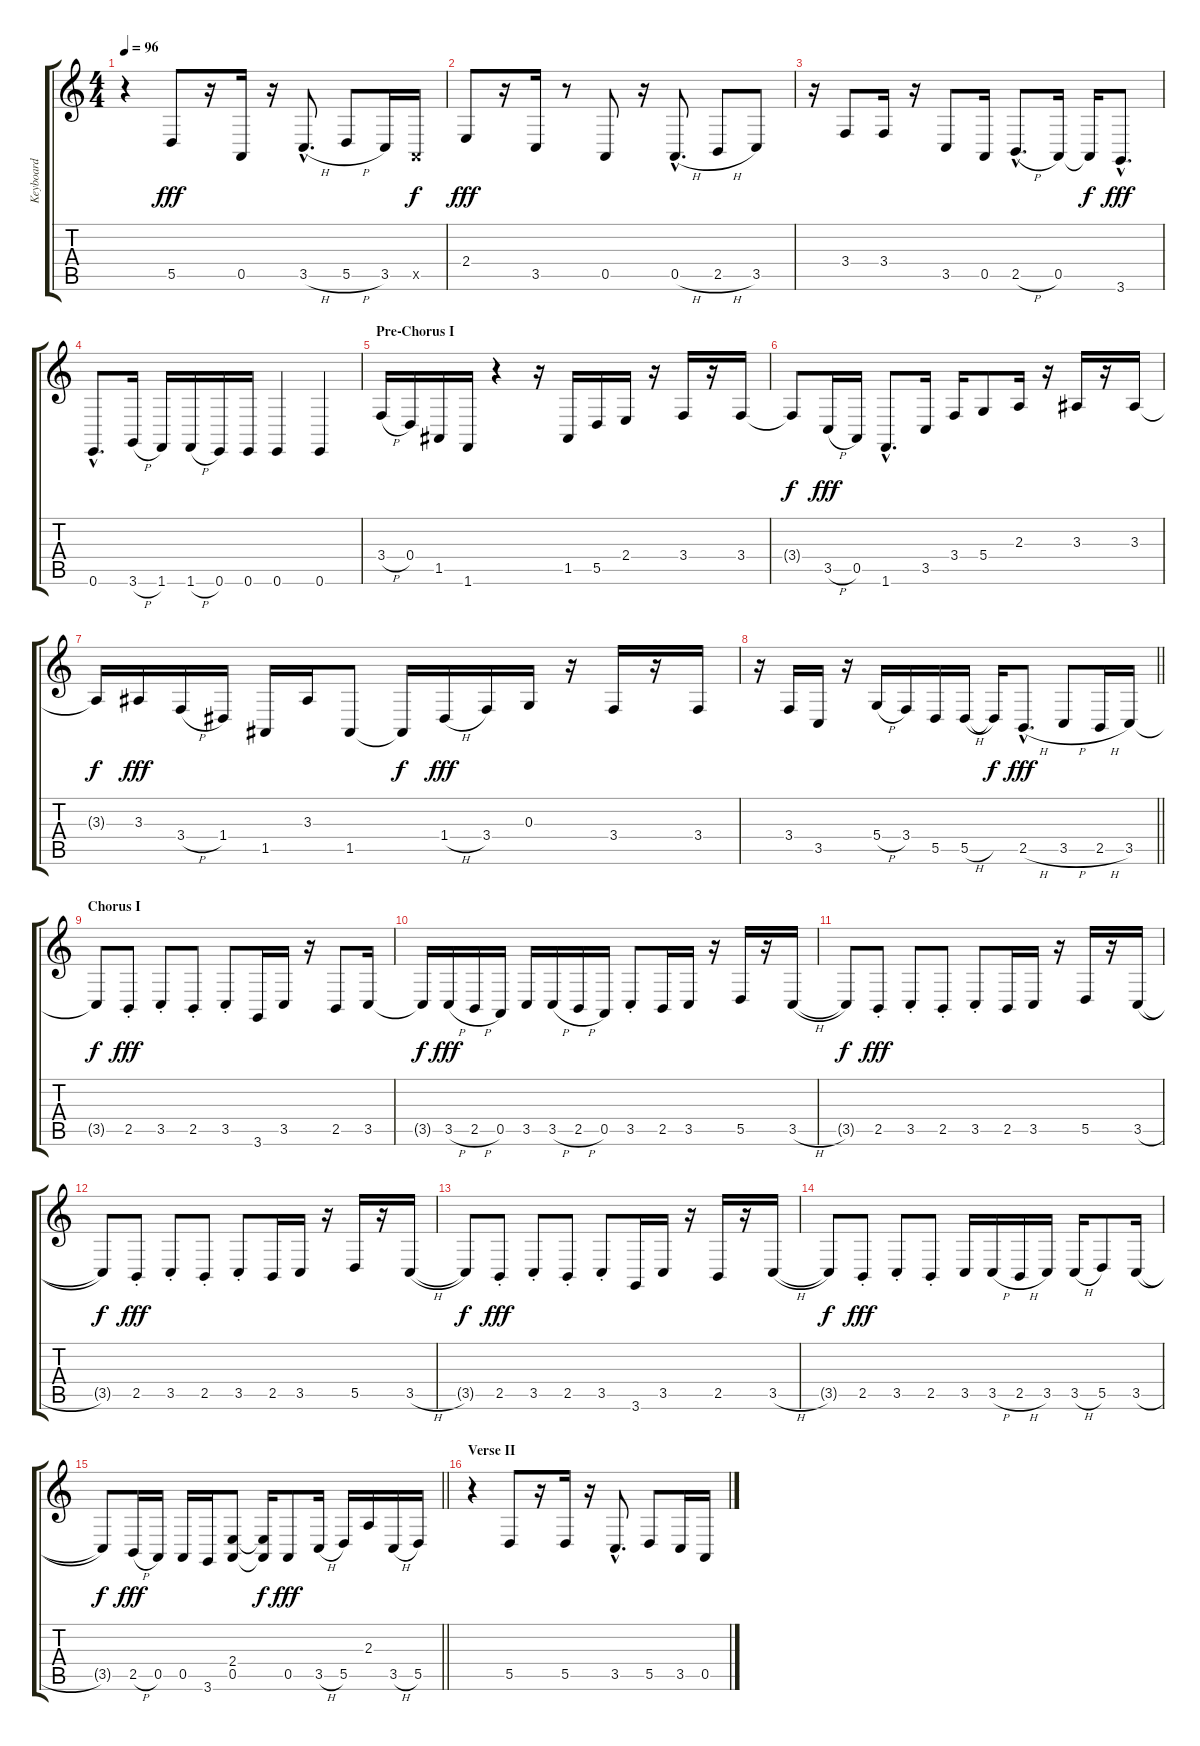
\track ("Keyboard" "Keyboard") {instrument lead1square}
\staff {score tabs}
\tuning (E4 B3 G3 D3 A2 E2) {hide}
\ts (4 4)
\tempo 96
\clef g2
\ks c
r.4{dy fff} 5.5.8 r.16 0.5.16 r.16 3.5{h hac}.8{d} 5.5{h}.8 3.5.16 0.5{x}.16{dy f} |
2.4.8{dy fff} r.16 3.5.16 r.8 0.5.8 r.16 0.5{h hac}.8{d} 2.5{h}.8 3.5.8 |
r.16 3.4.8 3.4.16 r.16 3.5.8 0.5.16 2.5{h hac}.8{d} 0.5.16 0.5{t}.16{dy f} 3.6{hac}.8{d dy fff} |
0.6{hac}.8{d} 3.6{h}.16 1.6.16 1.6{h}.16 0.6.16 0.6.16 0.6.4 0.6.4 |
\section ("" "Pre-Chorus I")
3.4{h}.16 0.4.16 1.5.16 1.6.16 r.4 r.16 1.5.16 5.5.16 2.4.16 r.16 3.4.16 r.16 3.4.16 |
3.4{t}.8{dy f} 3.5{h}.16{dy fff} 0.5.16 1.6{hac}.8{d} 3.5.16 3.4.16 5.4.8 2.3.16 r.16 3.3.16 r.16 3.3.16 |
3.3{t}.16{dy f} 3.3.16{dy fff} 3.4{h}.16 1.4.16 1.5.16 3.3.16 1.5.8 1.5{t}.16{dy f} 1.4{h}.16{dy fff} 3.4.16 0.3.16 r.16 3.4.16 r.16 3.4.16 |
\barLineRight lightlight
r.16 3.4.16 3.5.16 r.16 5.4{h}.16 3.4.16 5.5.16 5.5{h}.16 5.5{t}.16{dy f} 2.5{h hac}.8{d dy fff} 3.5{h}.8 2.5{h}.16 3.5.16 |
\section ("" "Chorus I")
3.5{t}.8{dy f} 2.5{st}.8{dy fff} 3.5{st}.8 2.5{st}.8 3.5{st}.8 3.6.16 3.5.16 r.16 2.5.8 3.5.16 |
3.5{t}.16{dy f} 3.5{h}.16{dy fff} 2.5{h}.16 0.5.16 3.5.16 3.5{h}.16 2.5{h}.16 0.5.16 3.5{st}.8 2.5.16 3.5.16 r.16 5.5.16 r.16 3.5{h}.16 |
3.5{t}.8{dy f} 2.5{st}.8{dy fff} 3.5{st}.8 2.5{st}.8 3.5{st}.8 2.5.16 3.5.16 r.16 5.5.16 r.16 3.5{h}.16 |
3.5{t}.8{dy f} 2.5{st}.8{dy fff} 3.5{st}.8 2.5{st}.8 3.5{st}.8 2.5.16 3.5.16 r.16 5.5.16 r.16 3.5{h}.16 |
3.5{t}.8{dy f} 2.5{st}.8{dy fff} 3.5{st}.8 2.5{st}.8 3.5{st}.8 3.6.16 3.5.16 r.16 2.5.16 r.16 3.5{h}.16 |
3.5{t}.8{dy f} 2.5{st}.8{dy fff} 3.5{st}.8 2.5{st}.8 3.5.16 3.5{h}.16 2.5{h}.16 3.5.16 3.5{h}.16 5.5.8 3.5{h}.16 |
\barLineRight lightlight
3.5{t}.8{dy f} 2.5{h}.16{dy fff} 0.5.16 0.5.16 3.6.16 (2.4 0.5).8 (2.4{t} 0.5{t}).16{dy f} 0.5.8{dy fff} 3.5{h}.16 5.5.16 2.3.16 3.5{h}.16 5.5.16 |
\section ("" "Verse II")
r.4 5.5.8 r.16 5.5.16 r.16 3.5{hac}.8{d} 5.5.8 3.5.16 0.5.16
